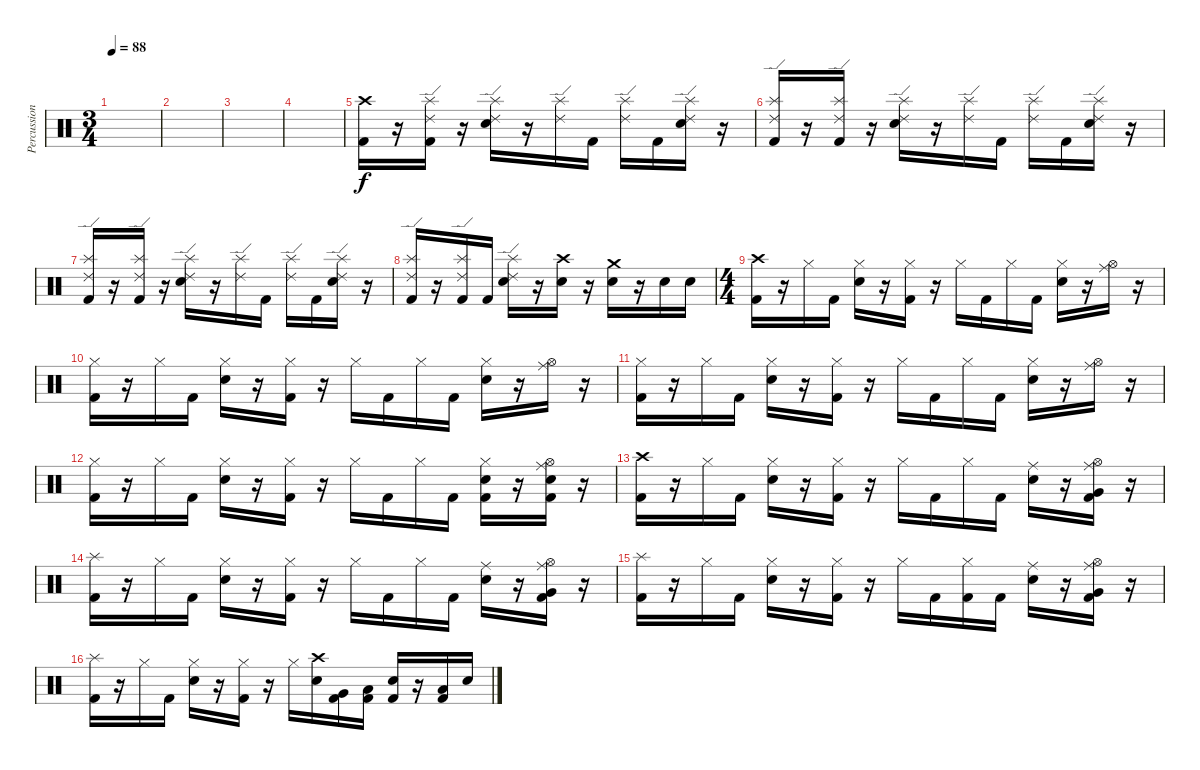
\track ("Percussion" "Percussion") {instrument percussion}
\staff {score}
\articulation defaults
\ts (3 4)
\tempo 88
\clef neutral
\ks c
|
|
|
|
("Crash high (hit)" "Kick (hit) 2").16 r.16 ("Splash (hit)" "Ride (edge) 2" "Kick (hit) 2").16 r.16 ("Splash (hit)" "Ride (edge) 2" "Electric Snare (hit)").16 r.16 ("Splash (hit)" "Ride (edge) 2").16 "Kick (hit) 2".16 ("Splash (hit)" "Ride (edge) 2").16 "Kick (hit) 2".16 ("Splash (hit)" "Ride (edge) 2" "Electric Snare (hit)").16 r.16 |
("Splash (hit)" "Ride (edge) 2" "Kick (hit) 2").16 r.16 ("Splash (hit)" "Ride (edge) 2" "Kick (hit) 2").16 r.16 ("Splash (hit)" "Ride (edge) 2" "Electric Snare (hit)").16 r.16 ("Splash (hit)" "Ride (edge) 2").16 "Kick (hit) 2".16 ("Splash (hit)" "Ride (edge) 2").16 "Kick (hit) 2".16 ("Splash (hit)" "Ride (edge) 2" "Electric Snare (hit)").16 r.16 |
("Splash (hit)" "Ride (edge) 2" "Kick (hit) 2").16 r.16 ("Splash (hit)" "Ride (edge) 2" "Kick (hit) 2").16 r.16 ("Splash (hit)" "Ride (edge) 2" "Electric Snare (hit)").16 r.16 ("Splash (hit)" "Ride (edge) 2").16 "Kick (hit) 2".16 ("Splash (hit)" "Ride (edge) 2").16 "Kick (hit) 2".16 ("Splash (hit)" "Ride (edge) 2" "Electric Snare (hit)").16 r.16 |
("Splash (hit)" "Ride (edge) 2" "Kick (hit) 2").16 r.16 ("Splash (hit)" "Ride (edge) 2" "Kick (hit) 2").16 "Kick (hit) 2".16 ("Splash (hit)" "Ride (edge) 2" "Electric Snare (hit)").16 r.16 ("Crash high (hit)" "Electric Snare (hit)").16 r.16 ("Crash medium (hit)" "Electric Snare (hit)").16 r.16 "Electric Snare (hit)".16 "Electric Snare (hit)".16 |
\ts (4 4)
("Crash high (hit)" "Kick (hit) 2").16 r.16 "Hi-Hat (closed)".16 "Kick (hit) 2".16 ("Hi-Hat (closed)" "Electric Snare (hit)").16 r.16 ("Hi-Hat (closed)" "Kick (hit) 2").16 r.16 "Hi-Hat (closed)".16 "Kick (hit) 2".16 "Hi-Hat (closed)".16 "Kick (hit) 2".16 ("Hi-Hat (closed)" "Electric Snare (hit)").16 r.16 ("Hi-Hat (open)" "Ride (middle)").16 r.16 |
("Hi-Hat (closed)" "Kick (hit) 2").16 r.16 "Hi-Hat (closed)".16 "Kick (hit) 2".16 ("Hi-Hat (closed)" "Electric Snare (hit)").16 r.16 ("Hi-Hat (closed)" "Kick (hit) 2").16 r.16 "Hi-Hat (closed)".16 "Kick (hit) 2".16 "Hi-Hat (closed)".16 "Kick (hit) 2".16 ("Hi-Hat (closed)" "Electric Snare (hit)").16 r.16 ("Hi-Hat (open)" "Ride (middle)").16 r.16 |
("Hi-Hat (closed)" "Kick (hit) 2").16 r.16 "Hi-Hat (closed)".16 "Kick (hit) 2".16 ("Hi-Hat (closed)" "Electric Snare (hit)").16 r.16 ("Hi-Hat (closed)" "Kick (hit) 2").16 r.16 "Hi-Hat (closed)".16 "Kick (hit) 2".16 "Hi-Hat (closed)".16 "Kick (hit) 2".16 ("Hi-Hat (closed)" "Electric Snare (hit)").16 r.16 ("Hi-Hat (open)" "Ride (middle)").16 r.16 |
("Hi-Hat (closed)" "Kick (hit) 2").16 r.16 "Hi-Hat (closed)".16 "Kick (hit) 2".16 ("Hi-Hat (closed)" "Electric Snare (hit)").16 r.16 ("Hi-Hat (closed)" "Kick (hit) 2").16 r.16 "Hi-Hat (closed)".16 "Kick (hit) 2".16 "Hi-Hat (closed)".16 "Kick (hit) 2".16 ("Hi-Hat (closed)" "Electric Snare (hit)" "Kick (hit) 2").16 r.16 ("Hi-Hat (open)" "Ride (middle)" "Electric Snare (hit)" "Kick (hit) 2").16 r.16 |
("Crash high (hit)" "Kick (hit) 2").16 r.16 "Hi-Hat (closed)".16 "Kick (hit) 2".16 ("Hi-Hat (closed)" "Electric Snare (hit)").16 r.16 ("Hi-Hat (closed)" "Kick (hit) 2").16 r.16 "Hi-Hat (closed)".16 "Kick (hit) 2".16 "Hi-Hat (closed)".16 "Kick (hit) 2".16 ("Ride (middle)" "Electric Snare (hit)").16 r.16 ("Hi-Hat (open)" "Ride (middle)" "Very Low Tom (hit)" "Kick (hit) 2").16 r.16 |
("Splash (hit)" "Kick (hit) 2").16 r.16 "Hi-Hat (closed)".16 "Kick (hit) 2".16 ("Hi-Hat (closed)" "Electric Snare (hit)").16 r.16 ("Hi-Hat (closed)" "Kick (hit) 2").16 r.16 "Hi-Hat (closed)".16 "Kick (hit) 2".16 "Hi-Hat (closed)".16 "Kick (hit) 2".16 ("Ride (middle)" "Electric Snare (hit)").16 r.16 ("Hi-Hat (open)" "Ride (middle)" "Very Low Tom (hit)" "Kick (hit) 2").16 r.16 |
("Splash (hit)" "Kick (hit) 2").16 r.16 "Hi-Hat (closed)".16 "Kick (hit) 2".16 ("Hi-Hat (closed)" "Electric Snare (hit)").16 r.16 ("Hi-Hat (closed)" "Kick (hit) 2").16 r.16 "Hi-Hat (closed)".16 "Kick (hit) 2".16 ("Hi-Hat (closed)" "Kick (hit) 2").16 "Kick (hit) 2".16 ("Ride (middle)" "Electric Snare (hit)").16 r.16 ("Hi-Hat (open)" "Ride (middle)" "Very Low Tom (hit)" "Kick (hit) 2").16 r.16 |
("Splash (hit)" "Kick (hit) 2").16 r.16 "Hi-Hat (closed)".16 "Kick (hit) 2".16 ("Hi-Hat (closed)" "Electric Snare (hit)").16 r.16 ("Hi-Hat (closed)" "Kick (hit) 2").16 r.16 "Hi-Hat (closed)".16 ("Crash high (hit)" "Electric Snare (hit)").16 ("Very Low Tom (hit)" "Kick (hit) 2").16 ("Low Floor Tom (hit)" "Kick (hit) 2").16 ("Electric Snare (hit)" "Kick (hit) 2").16 r.16 ("Low Floor Tom (hit)" "Kick (hit) 2").16 "Electric Snare (hit)".16
